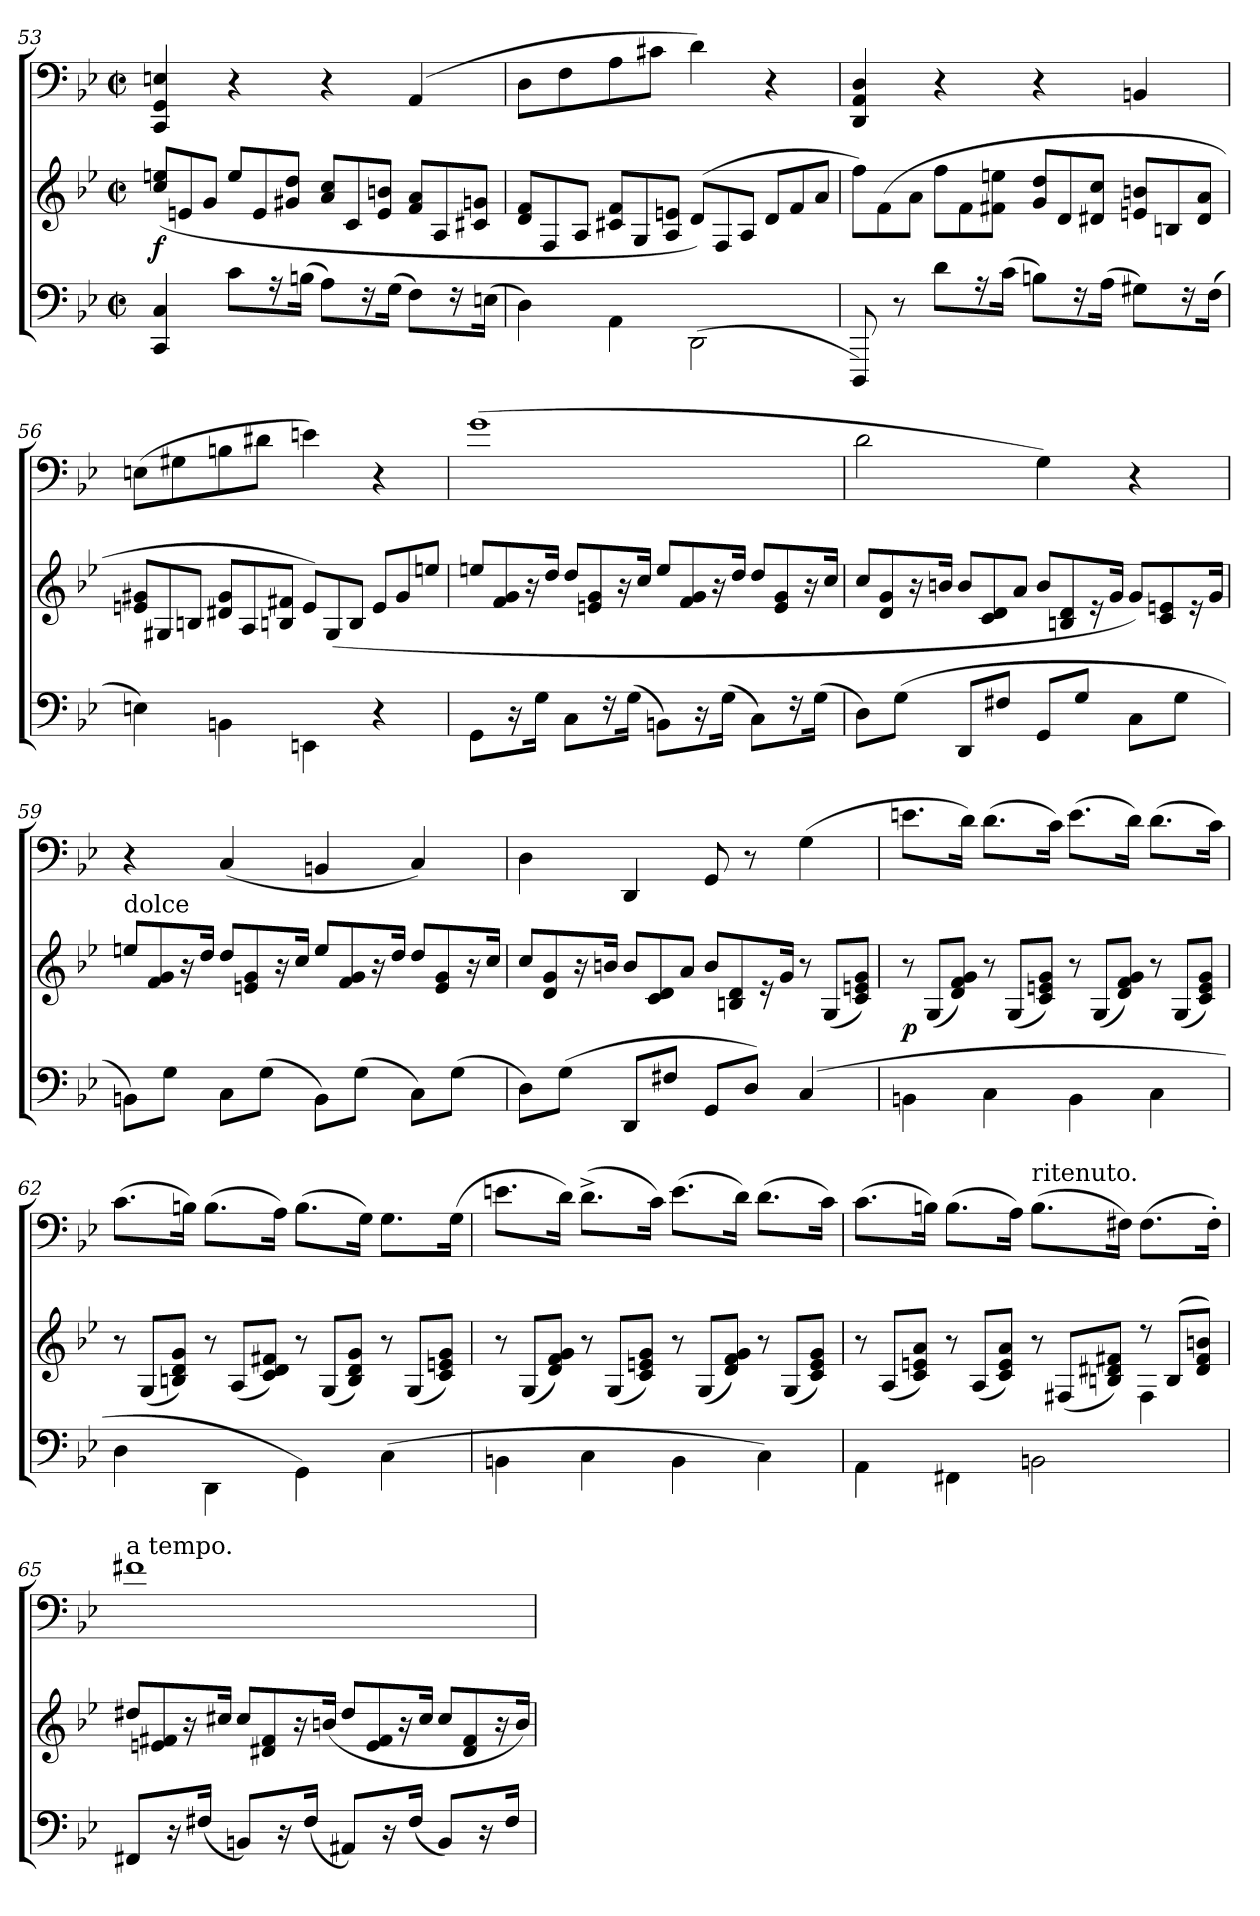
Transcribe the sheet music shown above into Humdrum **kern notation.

**kern	**kern	**dynam	**kern
*part2	*part2	*part2	*part1
*staff3	*staff2	*staff2/3	*staff1
*clefF4	*clefG2	*	*clefF4
*k[b-e-]	*k[b-e-]	*	*k[b-e-]
*M2/2	*M2/2	*	*M2/2
*met(c|)	*met(c|)	*	*met(c|)
*	*Xtuplet	*	*
=53	=53	=53	=53
4C 4CC	(>12een 12ccL	f	4En! 4GG! 4CC!
.	12en	.	.
.	12gJ	.	.
8cL	12eeL	.	4r
.	12e	.	.
16rA	.	.	.
.	12dd 12g#XJ	.	.
(>16BnJk	.	.	.
8AL)	12cc 12aL	.	4r
.	12c	.	.
16r	.	.	.
.	12bn 12eJ	.	.
(>16GJk	.	.	.
8FL)	12a 12fL	.	(>4AA!
.	12A/	.	.
16r	.	.	.
.	12gn 12c#XJ	.	.
(>16EnJk	.	.	.
=54	=54	=54	=54
4D)	12f 12dL	.	8D!\L
.	12F/	.	.
.	.	.	8F!
.	12A/J	.	.
4AA\	12f 12c#XL	.	8A!
.	12G/	.	.
.	.	.	8c#X!J
.	12en/ 12A/J	.	.
(<2DD\	(>12dL)	.	4d!)
.	12F/	.	.
.	12A/J	.	.
.	12dL	.	4r
.	12f	.	.
.	12aJ	.	.
=55	=55	=55	=55
8DDD)	12ffL)	.	4D! 4AA! 4DD!
.	(>12f	.	.
8r	.	.	.
.	12aJ	.	.
8dL	12ffL	.	4r
.	12f	.	.
16rA	.	.	.
.	12een 12f#XJ	.	.
(16cJk	.	.	.
8BnL)	12dd 12gL	.	4r
.	12d	.	.
16rF	.	.	.
.	12cc 12d#XJ	.	.
(>16AJk	.	.	.
8G#XL)	12bn 12enL	.	4BBn!
.	12Bn	.	.
16r	.	.	.
.	12a 12d#J	.	.
(>16FJk	.	.	.
=56	=56	=56	=56
4En)	12g#X 12enL	.	(>8En!\L
.	12G#X	.	.
.	.	.	8G#X!
.	12Bn/J	.	.
4BBn\	12g# 12d#XL	.	8Bn!
.	12A/	.	.
.	.	.	8d#X!J
.	12f#X 12BnJ	.	.
4EEn\	12eL)	.	4en!)
.	(>12G#/	.	.
.	12B/J	.	.
4r	12eL	.	4r
.	12g#	.	.
.	12eenJ	.	.
=57	=57	=57	=57
8GG\L	12een/L	.	(>1g!
.	12g 12f	.	.
16r	.	.	.
.	24r	.	.
16GJk	.	.	.
.	24ddJk	.	.
8CL	12dd/L	.	.
.	12g 12en	.	.
16r	.	.	.
.	24r	.	.
(>16GJk	.	.	.
.	24ccJk	.	.
8BBnL)	12ee/L	.	.
.	12g 12f	.	.
16r	.	.	.
.	24r	.	.
(>16GJk	.	.	.
.	24ddJk	.	.
8CL)	12dd/L	.	.
.	12g 12e	.	.
16r	.	.	.
.	24r	.	.
(>16GJk	.	.	.
.	24ccJk	.	.
=58	=58	=58	=58
8DL)	12ccL	.	2d!
.	12g 12d	.	.
(>8GJ	.	.	.
.	24r	.	.
.	24bnJk	.	.
8DDL	12bL	.	.
.	12d 12c	.	.
8F#XJ	.	.	.
.	12aJ	.	.
8GGL	12bL	.	4G!)
.	12d 12Bn	.	.
8GJ	.	.	.
.	24r	.	.
.	24gJk	.	.
8CL	12gL)	.	4r
.	12en 12c	.	.
8GJ	.	.	.
.	24r	.	.
.	24gJk	.	.
=59	=59	=59	=59
!	!LO:TX:a:t=dolce	!	!
8BBnL)	12een/L	.	4r
.	12g 12f	.	.
8GJ	.	.	.
.	24r	.	.
.	24ddJk	.	.
8CL	12dd/L	.	(<4C!
.	12g 12en	.	.
(>8GJ	.	.	.
.	24r	.	.
.	24ccJk	.	.
8BBL)	12ee/L	.	4BBn!
.	12g 12f	.	.
(>8GJ	.	.	.
.	24r	.	.
.	24ddJk	.	.
8CL)	12dd/L	.	4C!)
.	12g 12e	.	.
(>8GJ	.	.	.
.	24r	.	.
.	24ccJk	.	.
=60	=60	=60	=60
8DL)	12ccL	.	4D!
.	12g 12d	.	.
(>8GJ	.	.	.
.	24r	.	.
.	24bnJk	.	.
8DDL	12bL	.	4DD!
.	12d 12c	.	.
8F#XJ	.	.	.
.	12aJ	.	.
8GGL	12bL	.	8GG!
.	12d 12Bn	.	.
8DJ)	.	.	8r
.	24r	.	.
.	(>24gJk	.	.
(<4C	12r	.	(>4G!
.	(>12GL	.	.
.	12g 12en 12cJ)	.	.
=61	=61	=61	=61
4BBn\	12r	p	8.en!\L
.	(>12G/L	.	.
.	12g 12f 12dJ)	.	.
.	.	.	16d!Jk)
4C\	12r	.	(>8.d!\L
.	(>12G/L	.	.
.	12g 12en 12cJ)	.	.
.	.	.	16c!Jk)
4BB\	12r	.	(>8.e!\L
.	(>12G/L	.	.
.	12g 12f 12dJ)	.	.
.	.	.	16d!Jk)
4C\	12r	.	(>8.d!\L
.	(>12G/L	.	.
.	12g 12e 12cJ)	.	.
.	.	.	16c!Jk)
=62	=62	=62	=62
4D	12r	.	(>8.c!\L
.	(>12G/L	.	.
.	12g 12d 12BnJ)	.	.
.	.	.	16Bn!Jk)
4DD\	12r	.	(>8.B!\L
.	(>12A/L	.	.
.	12f#X 12d 12cJ)	.	.
.	.	.	16A!Jk)
4GG\)	12r	.	(>8.B!\L
.	(>12G/L	.	.
.	12g 12d 12BJ)	.	.
.	.	.	16G!Jk)
(<4C\	12r	.	8.G!\L
.	(>12G/L	.	.
.	12g 12en 12cJ)	.	.
.	.	.	(>16G!Jk
=63	=63	=63	=63
4BBn\	12r	.	8.en!\L
.	(>12G/L	.	.
.	12g 12f 12dJ)	.	.
.	.	.	16d!Jk)
4C\	12r	.	(>8.d^<!\L
.	(>12G/L	.	.
.	12g 12en 12cJ)	.	.
.	.	.	16c!Jk)
4BB\	12r	.	(>8.e!\L
.	(>12G/L	.	.
.	12g 12f 12dJ)	.	.
.	.	.	16d!Jk)
4C\)	12r	.	(>8.d!\L
.	(>12G/L	.	.
.	12g 12e 12cJ)	.	.
.	.	.	16c!Jk)
=64	=64	=64	=64
*	*^	*	*
4AA\	12r	2.ryy	.	(8.c!\L
.	(>12A/L	.	.	.
.	12a 12en 12cJ)	.	.	.
.	.	.	.	16Bn!Jk)
4FF#X\	12r	.	.	(8.B!\L
.	(>12A/L	.	.	.
.	12a 12e 12cJ)	.	.	.
.	.	.	.	16A!Jk)
!	!	!	!	!LO:TX:a:t=ritenuto.
2BBn\	12r	.	.	(8.B!\L
.	(>12F#XL	.	.	.
.	12f#X 12d#X 12BnJ)	.	.	.
.	.	.	.	16F#X!Jk)
.	12r	4F#\	.	(8.F#!\L
.	(>12BL	.	.	.
.	12bn 12f# 12d#J)	.	.	.
.	.	.	.	16F#'!Jk)
*	*v	*v	*	*
=65	=65	=65	=65
!	!	!	!LO:TX:a:t=a tempo.
8FF#XL	(>12dd#XL	.	1f#X!
.	12f#X 12en	.	.
16r	.	.	.
.	24r	.	.
(<16F#XJk	.	.	.
.	24cc#XJk	.	.
8BBn/L)	12cc#L	.	.
.	12f# 12d#X	.	.
16r	.	.	.
.	24r	.	.
(<16F#Jk	.	.	.
.	(>24bnJk	.	.
8AA#XL)	12dd#L	.	.
.	12f# 12e	.	.
16r	.	.	.
.	24r	.	.
(<16F#Jk	.	.	.
.	24cc#Jk	.	.
8BB/L)	12cc#L	.	.
.	12f# 12d#	.	.
16r	.	.	.
.	24r	.	.
16F#Jk	.	.	.
.	24bJk)	.	.
=	=	=	=
*-	*-	*-	*-
